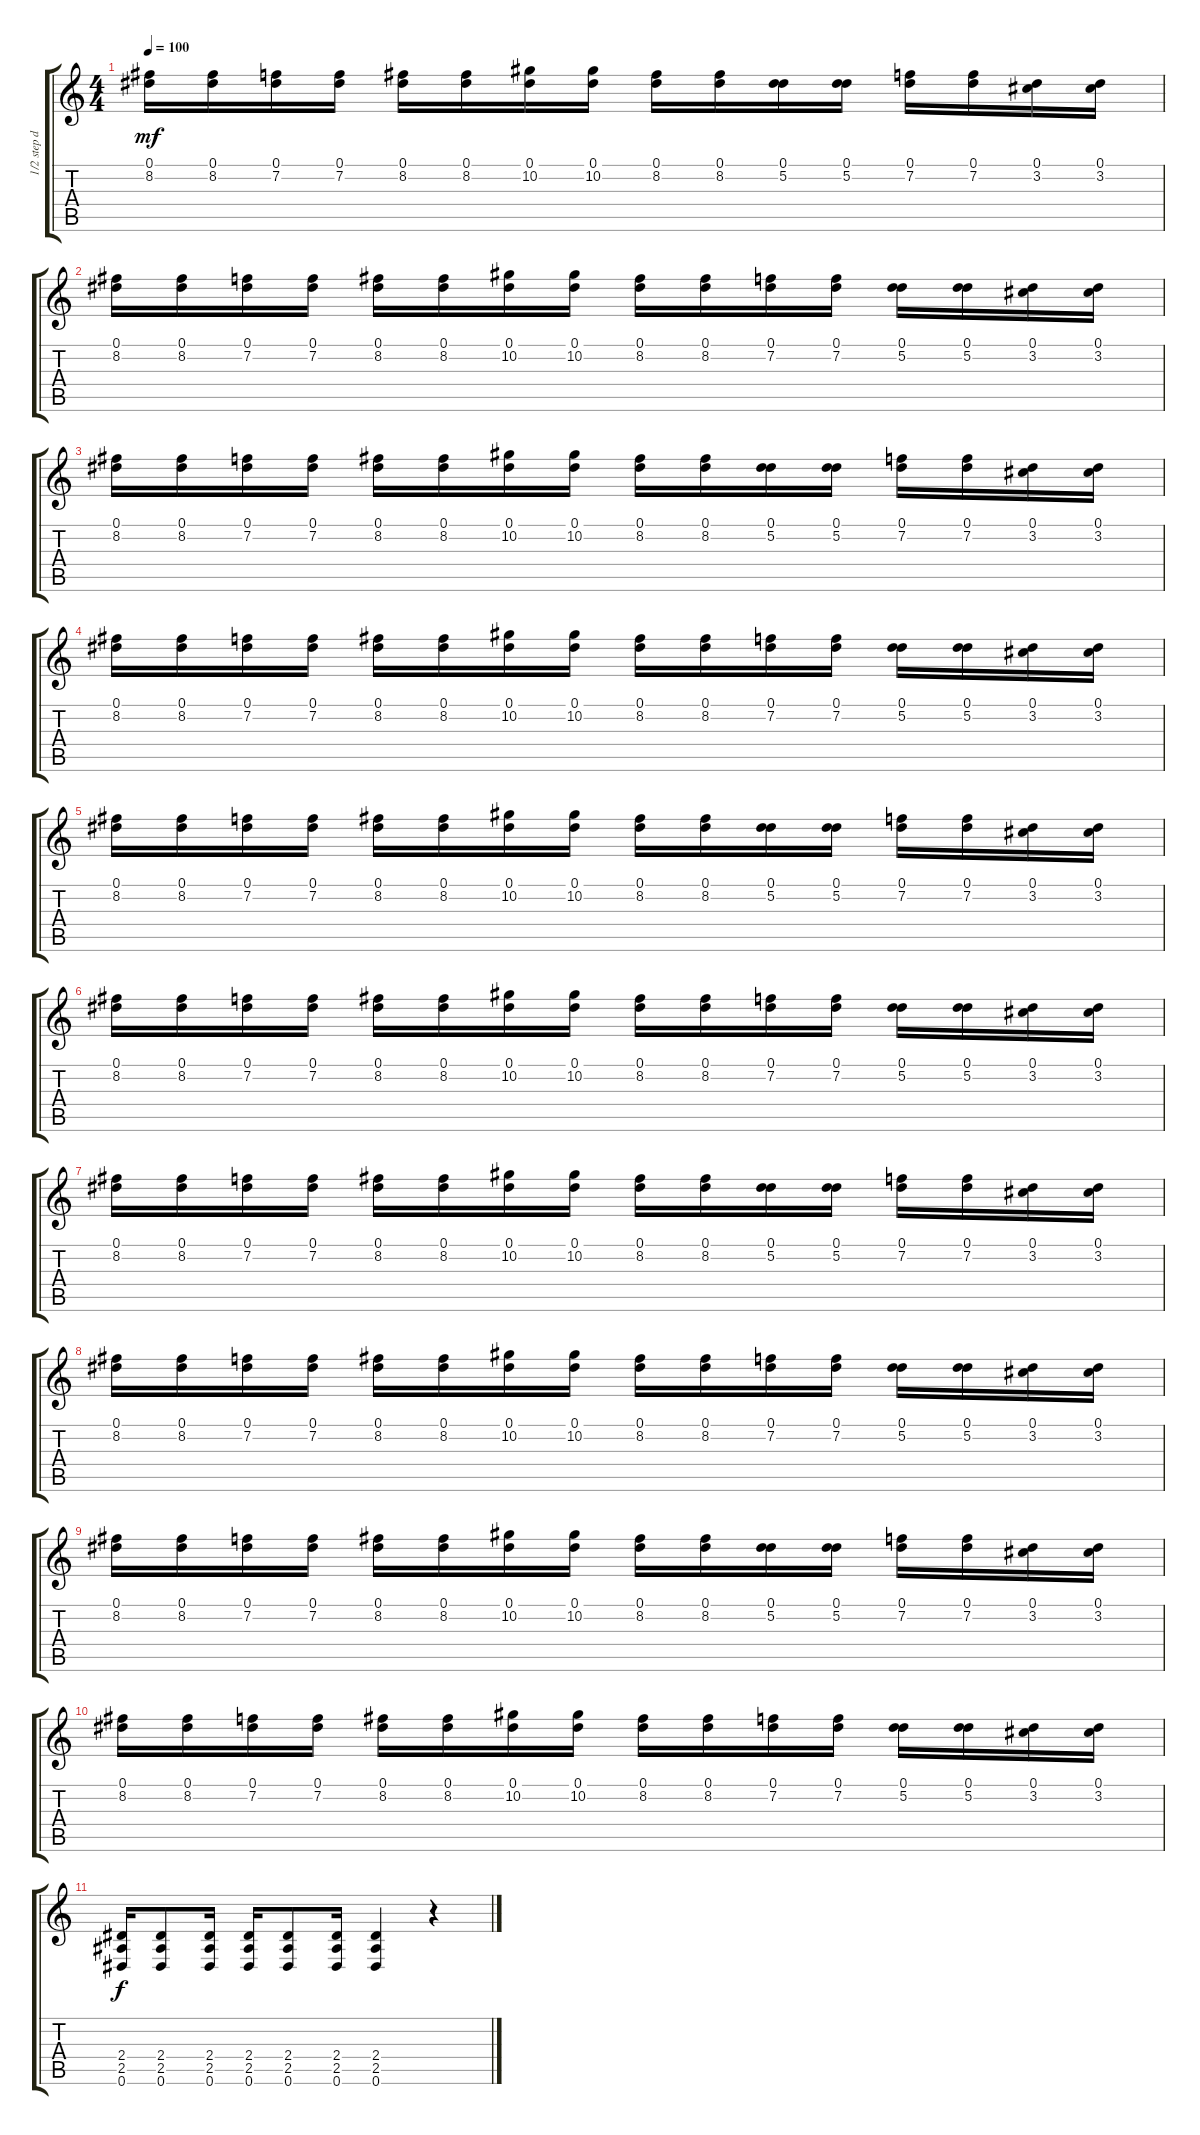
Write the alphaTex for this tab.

\track ("1/2 step down tuning  " "1/2 step d") {instrument overdrivenguitar}
\staff {score tabs}
\tuning (Eb4 Bb3 Gb3 Db3 Ab2 Eb2) {hide}
\ts (4 4)
\tempo 100
\clef g2
\ks c
(0.1 8.2).16{dy mf} (0.1 8.2).16 (0.1 7.2).16 (0.1 7.2).16 (0.1 8.2).16 (0.1 8.2).16 (0.1 10.2).16 (0.1 10.2).16 (0.1 8.2).16 (0.1 8.2).16 (0.1 5.2).16 (0.1 5.2).16 (0.1 7.2).16 (0.1 7.2).16 (0.1 3.2).16 (0.1 3.2).16 |
(0.1 8.2).16 (0.1 8.2).16 (0.1 7.2).16 (0.1 7.2).16 (0.1 8.2).16 (0.1 8.2).16 (0.1 10.2).16 (0.1 10.2).16 (0.1 8.2).16 (0.1 8.2).16 (0.1 7.2).16 (0.1 7.2).16 (0.1 5.2).16 (0.1 5.2).16 (0.1 3.2).16 (0.1 3.2).16 |
(0.1 8.2).16 (0.1 8.2).16 (0.1 7.2).16 (0.1 7.2).16 (0.1 8.2).16 (0.1 8.2).16 (0.1 10.2).16 (0.1 10.2).16 (0.1 8.2).16 (0.1 8.2).16 (0.1 5.2).16 (0.1 5.2).16 (0.1 7.2).16 (0.1 7.2).16 (0.1 3.2).16 (0.1 3.2).16 |
(0.1 8.2).16 (0.1 8.2).16 (0.1 7.2).16 (0.1 7.2).16 (0.1 8.2).16 (0.1 8.2).16 (0.1 10.2).16 (0.1 10.2).16 (0.1 8.2).16 (0.1 8.2).16 (0.1 7.2).16 (0.1 7.2).16 (0.1 5.2).16 (0.1 5.2).16 (0.1 3.2).16 (0.1 3.2).16 |
(0.1 8.2).16 (0.1 8.2).16 (0.1 7.2).16 (0.1 7.2).16 (0.1 8.2).16 (0.1 8.2).16 (0.1 10.2).16 (0.1 10.2).16 (0.1 8.2).16 (0.1 8.2).16 (0.1 5.2).16 (0.1 5.2).16 (0.1 7.2).16 (0.1 7.2).16 (0.1 3.2).16 (0.1 3.2).16 |
(0.1 8.2).16 (0.1 8.2).16 (0.1 7.2).16 (0.1 7.2).16 (0.1 8.2).16 (0.1 8.2).16 (0.1 10.2).16 (0.1 10.2).16 (0.1 8.2).16 (0.1 8.2).16 (0.1 7.2).16 (0.1 7.2).16 (0.1 5.2).16 (0.1 5.2).16 (0.1 3.2).16 (0.1 3.2).16 |
(0.1 8.2).16 (0.1 8.2).16 (0.1 7.2).16 (0.1 7.2).16 (0.1 8.2).16 (0.1 8.2).16 (0.1 10.2).16 (0.1 10.2).16 (0.1 8.2).16 (0.1 8.2).16 (0.1 5.2).16 (0.1 5.2).16 (0.1 7.2).16 (0.1 7.2).16 (0.1 3.2).16 (0.1 3.2).16 |
(0.1 8.2).16 (0.1 8.2).16 (0.1 7.2).16 (0.1 7.2).16 (0.1 8.2).16 (0.1 8.2).16 (0.1 10.2).16 (0.1 10.2).16 (0.1 8.2).16 (0.1 8.2).16 (0.1 7.2).16 (0.1 7.2).16 (0.1 5.2).16 (0.1 5.2).16 (0.1 3.2).16 (0.1 3.2).16 |
(0.1 8.2).16 (0.1 8.2).16 (0.1 7.2).16 (0.1 7.2).16 (0.1 8.2).16 (0.1 8.2).16 (0.1 10.2).16 (0.1 10.2).16 (0.1 8.2).16 (0.1 8.2).16 (0.1 5.2).16 (0.1 5.2).16 (0.1 7.2).16 (0.1 7.2).16 (0.1 3.2).16 (0.1 3.2).16 |
(0.1 8.2).16 (0.1 8.2).16 (0.1 7.2).16 (0.1 7.2).16 (0.1 8.2).16 (0.1 8.2).16 (0.1 10.2).16 (0.1 10.2).16 (0.1 8.2).16 (0.1 8.2).16 (0.1 7.2).16 (0.1 7.2).16 (0.1 5.2).16 (0.1 5.2).16 (0.1 3.2).16 (0.1 3.2).16 |
(2.4 2.5 0.6).16{dy f} (2.4 2.5 0.6).8 (2.4 2.5 0.6).16 (2.4 2.5 0.6).16 (2.4 2.5 0.6).8 (2.4 2.5 0.6).16 (2.4 2.5 0.6).4 r.4
